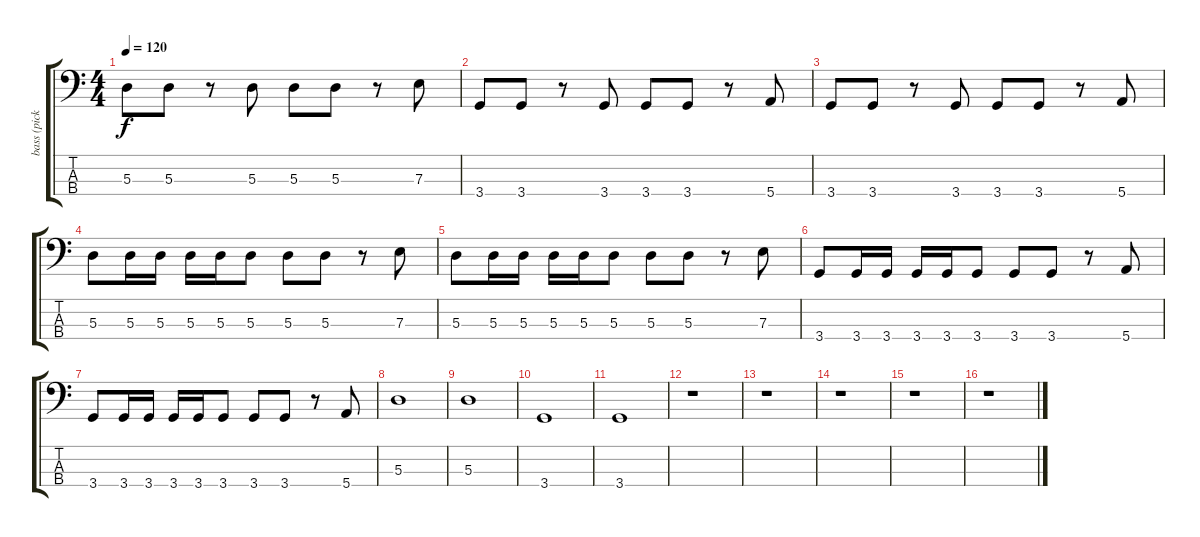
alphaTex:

\track ("bass (pick)" "bass (pick") {instrument electricbasspick}
\staff {score tabs}
\tuning (G2 D2 A1 E1) {hide}
\ts (4 4)
\tempo 120
\clef f4
\ks c
5.3.8{dy f} 5.3.8 r.8 5.3.8 5.3.8 5.3.8 r.8 7.3.8 |
3.4.8 3.4.8 r.8 3.4.8 3.4.8 3.4.8 r.8 5.4.8 |
3.4.8 3.4.8 r.8 3.4.8 3.4.8 3.4.8 r.8 5.4.8 |
5.3.8 5.3.16 5.3.16 5.3.16 5.3.16 5.3.8 5.3.8 5.3.8 r.8 7.3.8 |
5.3.8 5.3.16 5.3.16 5.3.16 5.3.16 5.3.8 5.3.8 5.3.8 r.8 7.3.8 |
3.4.8 3.4.16 3.4.16 3.4.16 3.4.16 3.4.8 3.4.8 3.4.8 r.8 5.4.8 |
3.4.8 3.4.16 3.4.16 3.4.16 3.4.16 3.4.8 3.4.8 3.4.8 r.8 5.4.8 |
5.3.1 |
5.3.1 |
3.4.1 |
3.4.1 |
r.1 |
r.1 |
r.1 |
r.1 |
r.1
